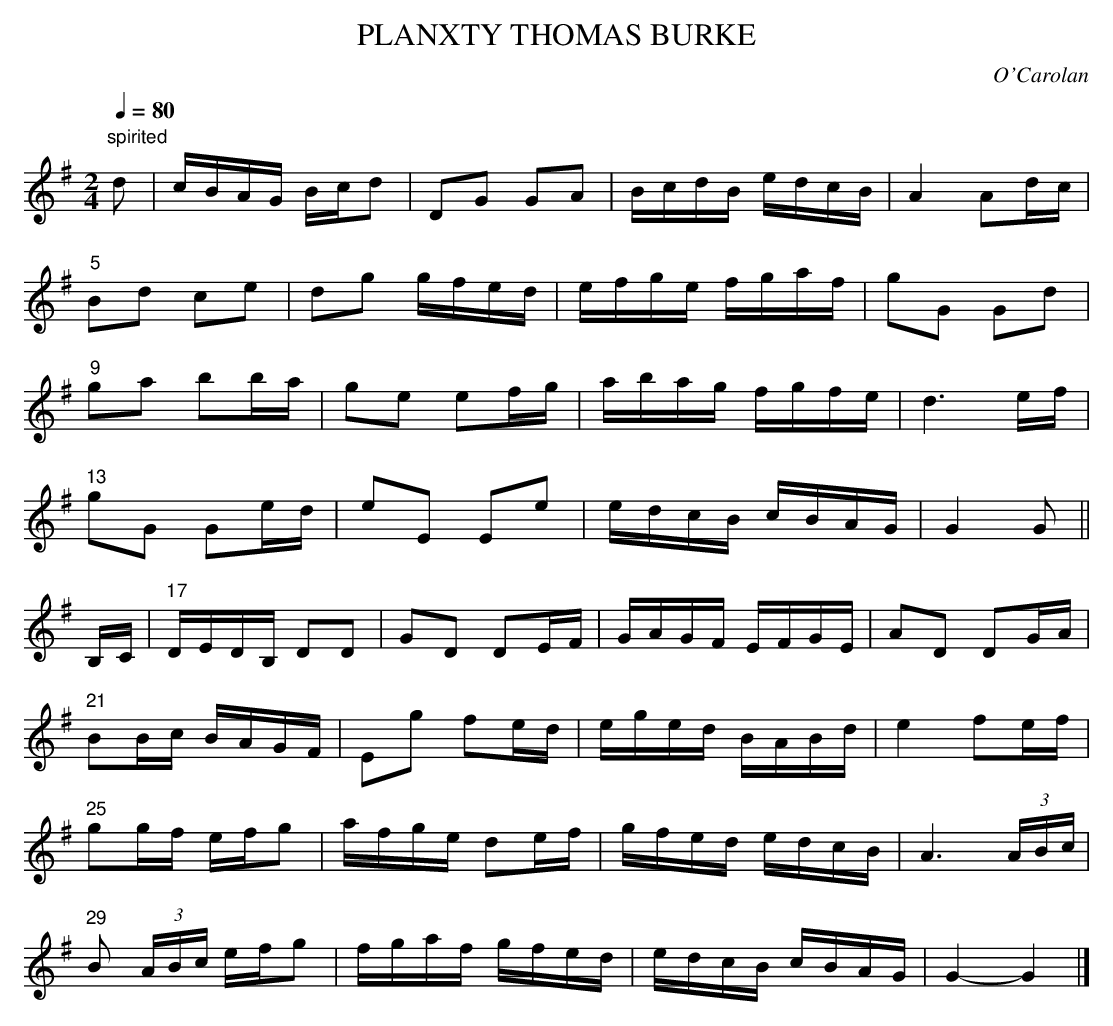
X:1
T:PLANXTY THOMAS BURKE
C:O'Carolan
Q:1/4=80
M:2/4
L:1/16
K:G
"spirited"
d2|cBAG Bcd2|D2G2 G2A2|BcdB edcB|A4A2dc|
"5"B2d2 c2e2|d2g2 gfed|efge fgaf|g2G2 G2d2|
"9"g2a2 b2ba|g2e2 e2fg|abag fgfe|d6ef|
"13"g2G2 G2ed|e2E2 E2e2|edcB cBAG|G4G2||
B,C|"17"DEDB, D2D2|G2D2 D2EF|GAGF EFGE|A2D2 D2GA|
"21"B2Bc BAGF|E2g2 f2ed|eged BABd|e4 f2ef|
"25"g2gf efg2|afge d2ef|gfed edcB|A6 (3ABc|
"29"B2 (3ABc efg2|fgaf gfed|edcB cBAG|G4-G4|]
